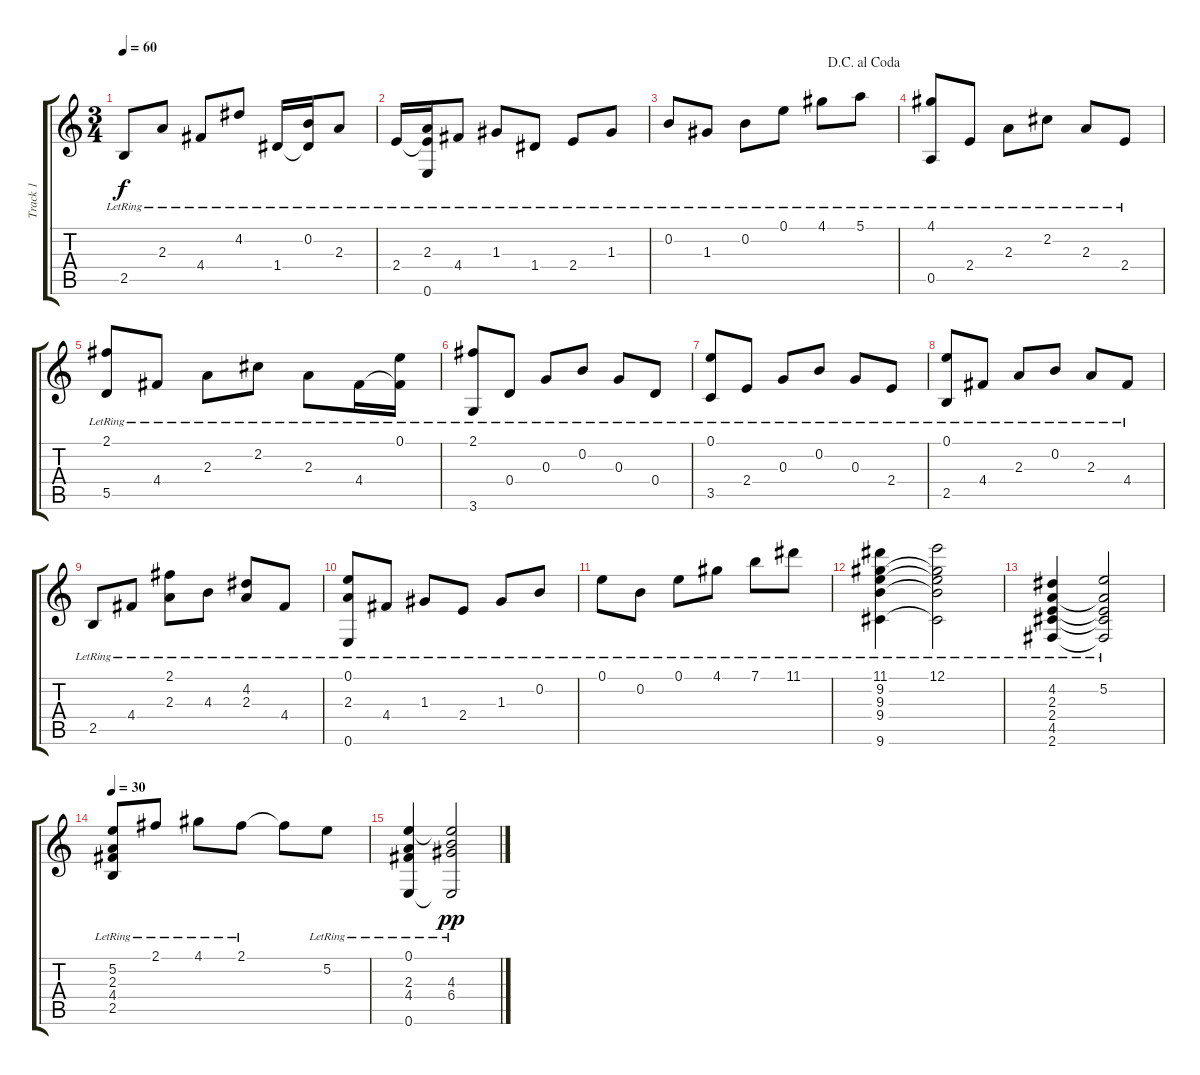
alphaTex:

\track ("Track 1" "Track 1") {instrument acousticguitarsteel}
\staff {score tabs}
\tuning (E4 B3 G3 D3 A2 E2) {hide}
\ts (3 4)
\tempo 60
\clef g2
\ks c
2.5{lr}.8{dy f} 2.3{lr}.8 4.4{lr}.8 4.2{lr}.8 1.4{lr}.16 (0.2{lr} 1.4{t}).16 2.3{lr}.8 |
2.4{lr}.16 (2.3{lr} 2.4{t} 0.6{lr}).16 4.4{lr}.8 1.3{lr}.8 1.4{lr}.8 2.4{lr}.8 1.3{lr}.8 |
\jump dacapoalcoda
0.2{lr}.8 1.3{lr}.8 0.2{lr}.8 0.1{lr}.8 4.1{lr}.8 5.1{lr}.8 |
(4.1{lr} 0.5{lr}).8 2.4{lr}.8 2.3{lr}.8 2.2{lr}.8 2.3{lr}.8 2.4{lr}.8 |
(2.1{lr} 5.5{lr}).8 4.4{lr}.8 2.3{lr}.8 2.2{lr}.8 2.3{lr}.8 4.4{lr}.16 (0.1{lr} 4.4{t}).16 |
(2.1{lr} 3.6{lr}).8 0.4{lr}.8 0.3{lr}.8 0.2{lr}.8 0.3{lr}.8 0.4{lr}.8 |
(0.1{lr} 3.5{lr}).8 2.4{lr}.8 0.3{lr}.8 0.2{lr}.8 0.3{lr}.8 2.4{lr}.8 |
(0.1{lr} 2.5{lr}).8 4.4{lr}.8 2.3{lr}.8 0.2{lr}.8 2.3{lr}.8 4.4{lr}.8 |
2.5{lr}.8 4.4{lr}.8 (2.1{lr} 2.3{lr}).8 4.3{lr}.8 (4.2{lr} 2.3{lr}).8 4.4{lr}.8 |
(0.1{lr} 2.3{lr} 0.6{lr}).8 4.4{lr}.8 1.3{lr}.8 2.4{lr}.8 1.3{lr}.8 0.2{lr}.8 |
0.1{lr}.8 0.2{lr}.8 0.1{lr}.8 4.1{lr}.8 7.1{lr}.8 11.1{lr}.8 |
(11.1{lr} 9.2{lr} 9.3{lr} 9.4{lr} 9.6{lr}).4 (12.1{lr} 9.2{t} 9.3{t} 9.4{t} 9.6{t}).2 |
(4.2{lr} 2.3{lr} 2.4{lr} 4.5{lr} 2.6{lr}).4 (5.2{lr} 2.3{t} 2.4{t} 4.5{t} 2.6{t}).2 |
\tempo 30
(5.2{lr} 2.3{lr} 4.4{lr} 2.5{lr}).8 2.1{lr}.8 4.1{lr}.8 2.1{lr}.8 2.1{t}.8 5.2{lr}.8 |
(0.1{lr} 2.3{lr} 4.4{lr} 0.6{lr}).4 (0.1{t} 4.3{lr} 6.4{lr} 0.6{t}).2{dy pp}
